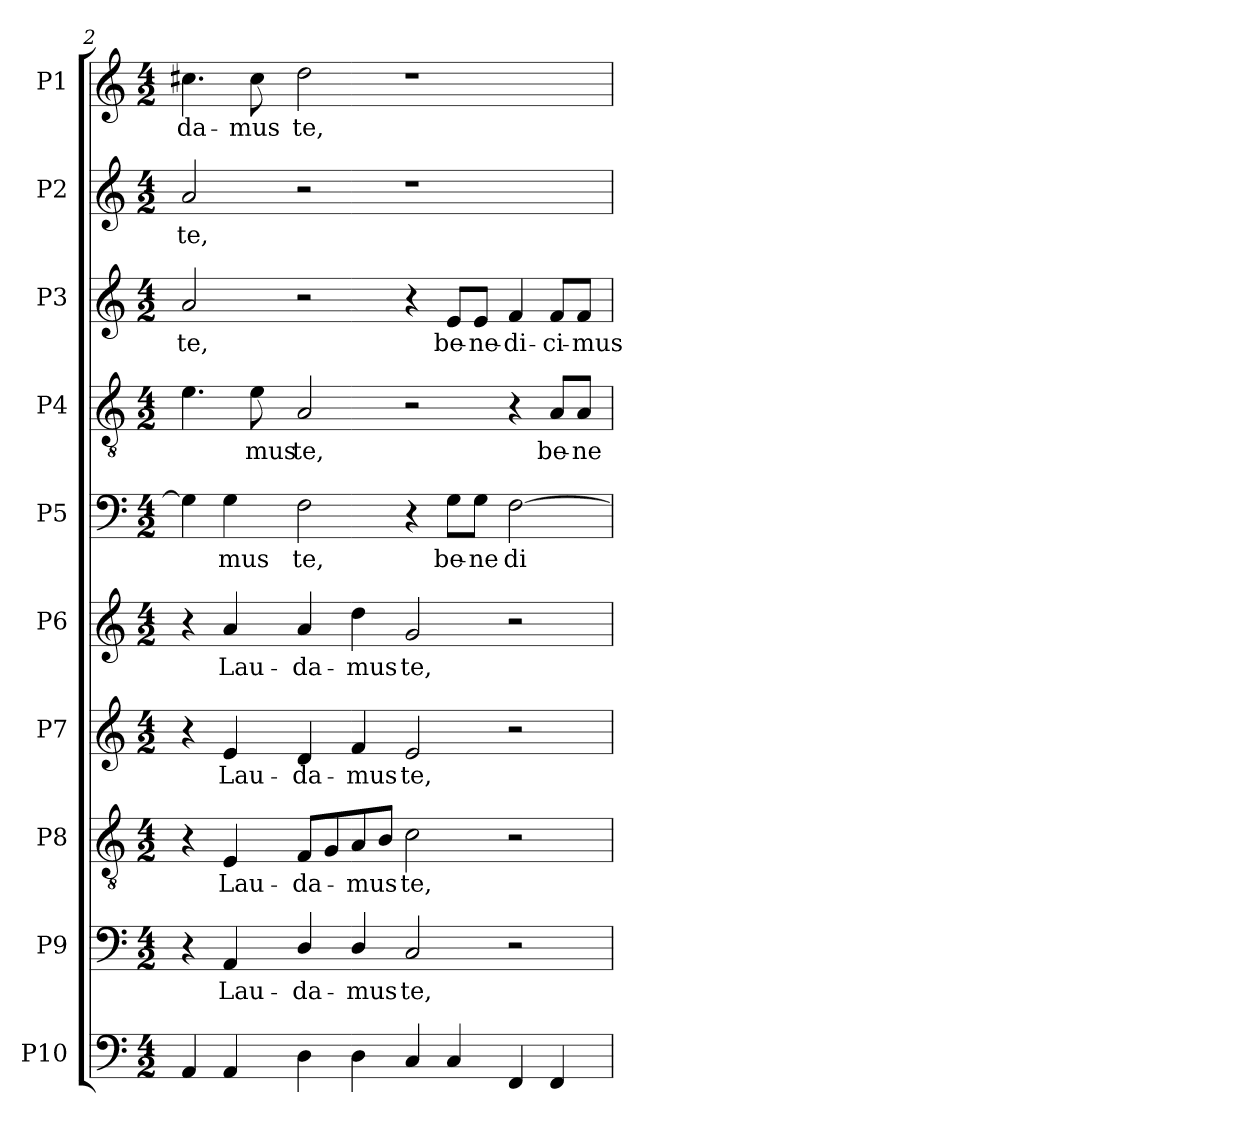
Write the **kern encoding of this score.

**kern	**kern	**text	**kern	**text	**kern	**text	**kern	**text	**kern	**text	**kern	**text	**kern	**text	**kern	**text	**kern	**text
*part10	*part9	*part9	*part8	*part8	*part7	*part7	*part6	*part6	*part5	*part5	*part4	*part4	*part3	*part3	*part2	*part2	*part1	*part1
*staff10	*staff9	*staff9	*staff8	*staff8	*staff7	*staff7	*staff6	*staff6	*staff5	*staff5	*staff4	*staff4	*staff3	*staff3	*staff2	*staff2	*staff1	*staff1
*I"P10	*I"P9	*	*I"P8	*	*I"P7	*	*I"P6	*	*I"P5	*	*I"P4	*	*I"P3	*	*I"P2	*	*I"P1	*
*clefF4	*clefF4	*	*clefGv2	*	*clefG2	*	*clefG2	*	*clefF4	*	*clefGv2	*	*clefG2	*	*clefG2	*	*clefG2	*
*	*	*	*ITrd7c12	*	*	*	*	*	*	*	*ITrd7c12	*	*	*	*	*	*	*
*k[]	*k[]	*	*k[]	*	*k[]	*	*k[]	*	*k[]	*	*k[]	*	*k[]	*	*k[]	*	*k[]	*
*C:	*C:	*	*C:	*	*C:	*	*C:	*	*C:	*	*C:	*	*C:	*	*C:	*	*C:	*
*M4/2	*M4/2	*	*M4/2	*	*M4/2	*	*M4/2	*	*M4/2	*	*M4/2	*	*M4/2	*	*M4/2	*	*M4/2	*
=2	=2	=2	=2	=2	=2	=2	=2	=2	=2	=2	=2	=2	=2	=2	=2	=2	=2	=2
!	!	!	!	!	!	!	!	!	!	!	!	!	!	!LO:LY:b:color=#000000	!	!	!	!
!	!	!	!	!	!	!	!	!	!	!	!	!	!	!	!	!LO:LY:b:color=#000000	!	!
!	!	!	!	!	!	!	!	!	!	!	!	!	!	!	!	!	!	!LO:LY:b:color=#000000
4AAi/	4r	.	4r	.	4r	.	4r	.	4Gi\]	.	4.Ei\	.	2ai/	te,	2ai/	te,	4.cc#Xi\	-da-
!	!	!LO:LY:b:color=#000000	!	!	!	!	!	!	!	!	!	!	!	!	!	!	!	!
!	!	!	!	!LO:LY:b:color=#000000	!	!	!	!	!	!	!	!	!	!	!	!	!	!
!	!	!	!	!	!	!LO:LY:b:color=#000000	!	!	!	!	!	!	!	!	!	!	!	!
!	!	!	!	!	!	!	!	!LO:LY:b:color=#000000	!	!	!	!	!	!	!	!	!	!
!	!	!	!	!	!	!	!	!	!	!LO:LY:b:color=#000000	!	!	!	!	!	!	!	!
4AAi/	4AAi/	Lau-	4EEi/	Lau-	4ei/	Lau-	4ai/	Lau-	4Gi\	-mus	.	.	.	.	.	.	.	.
!	!	!	!	!	!	!	!	!	!	!	!	!LO:LY:b:color=#000000	!	!	!	!	!	!
!	!	!	!	!	!	!	!	!	!	!	!	!	!	!	!	!	!	!LO:LY:b:color=#000000
.	.	.	.	.	.	.	.	.	.	.	8Ei\	-mus	.	.	.	.	8cc#i\	-mus
!	!	!LO:LY:b:color=#000000	!	!	!	!	!	!	!	!	!	!	!	!	!	!	!	!
!	!	!	!	!LO:LY:b:color=#000000	!	!	!	!	!	!	!	!	!	!	!	!	!	!
!	!	!	!	!	!	!LO:LY:b:color=#000000	!	!	!	!	!	!	!	!	!	!	!	!
!	!	!	!	!	!	!	!	!LO:LY:b:color=#000000	!	!	!	!	!	!	!	!	!	!
!	!	!	!	!	!	!	!	!	!	!LO:LY:b:color=#000000	!	!	!	!	!	!	!	!
!	!	!	!	!	!	!	!	!	!	!	!	!LO:LY:b:color=#000000	!	!	!	!	!	!
!	!	!	!	!	!	!	!	!	!	!	!	!	!	!	!	!	!	!LO:LY:b:color=#000000
4Di\	4Di/	-da-	8FFi/L	-da-	4di/	-da-	4ai/	-da-	2Fi\	te,	2AAi/	te,	2r	.	2r	.	2ddi\	te,
.	.	.	8GGi/	.	.	.	.	.	.	.	.	.	.	.	.	.	.	.
!	!	!LO:LY:b:color=#000000	!	!	!	!	!	!	!	!	!	!	!	!	!	!	!	!
!	!	!	!	!LO:LY:b:color=#000000	!	!	!	!	!	!	!	!	!	!	!	!	!	!
!	!	!	!	!	!	!LO:LY:b:color=#000000	!	!	!	!	!	!	!	!	!	!	!	!
!	!	!	!	!	!	!	!	!LO:LY:b:color=#000000	!	!	!	!	!	!	!	!	!	!
4Di\	4Di/	-mus	8AAi/	-mus	4fi/	-mus	4ddi\	-mus	.	.	.	.	.	.	.	.	.	.
.	.	.	8BBi/J	.	.	.	.	.	.	.	.	.	.	.	.	.	.	.
!	!	!LO:LY:b:color=#000000	!	!	!	!	!	!	!	!	!	!	!	!	!	!	!	!
!	!	!	!	!LO:LY:b:color=#000000	!	!	!	!	!	!	!	!	!	!	!	!	!	!
!	!	!	!	!	!	!LO:LY:b:color=#000000	!	!	!	!	!	!	!	!	!	!	!	!
!	!	!	!	!	!	!	!	!LO:LY:b:color=#000000	!	!	!	!	!	!	!	!	!	!
4Ci/	2Ci/	te,	2Ci\	te,	2ei/	te,	2gi/	te,	4r	.	2r	.	4r	.	1r	.	1r	.
!	!	!	!	!	!	!	!	!	!	!LO:LY:b:color=#000000	!	!	!	!	!	!	!	!
!	!	!	!	!	!	!	!	!	!	!	!	!	!	!LO:LY:b:color=#000000	!	!	!	!
4Ci/	.	.	.	.	.	.	.	.	8Gi\L	be-	.	.	8ei/L	be-	.	.	.	.
!	!	!	!	!	!	!	!	!	!	!LO:LY:b:color=#000000	!	!	!	!	!	!	!	!
!	!	!	!	!	!	!	!	!	!	!	!	!	!	!LO:LY:b:color=#000000	!	!	!	!
.	.	.	.	.	.	.	.	.	8Gi\J	-ne	.	.	8ei/J	-ne-	.	.	.	.
!	!	!	!	!	!	!	!	!	!	!LO:LY:b:color=#000000	!	!	!	!	!	!	!	!
!	!	!	!	!	!	!	!	!	!	!	!	!	!	!LO:LY:b:color=#000000	!	!	!	!
4FFi/	2r	.	2r	.	2r	.	2r	.	[2Fi\	di-	4r	.	4fi/	-di-	.	.	.	.
!	!	!	!	!	!	!	!	!	!	!	!	!LO:LY:b:color=#000000	!	!	!	!	!	!
!	!	!	!	!	!	!	!	!	!	!	!	!	!	!LO:LY:b:color=#000000	!	!	!	!
4FFi/	.	.	.	.	.	.	.	.	.	.	8AAi/L	be-	8fi/L	-ci-	.	.	.	.
!	!	!	!	!	!	!	!	!	!	!	!	!LO:LY:b:color=#000000	!	!	!	!	!	!
!	!	!	!	!	!	!	!	!	!	!	!	!	!	!LO:LY:b:color=#000000	!	!	!	!
.	.	.	.	.	.	.	.	.	.	.	8AAi/J	-ne-	8fi/J	-mus	.	.	.	.
=	=	=	=	=	=	=	=	=	=	=	=	=	=	=	=	=	=	=
*-	*-	*-	*-	*-	*-	*-	*-	*-	*-	*-	*-	*-	*-	*-	*-	*-	*-	*-
